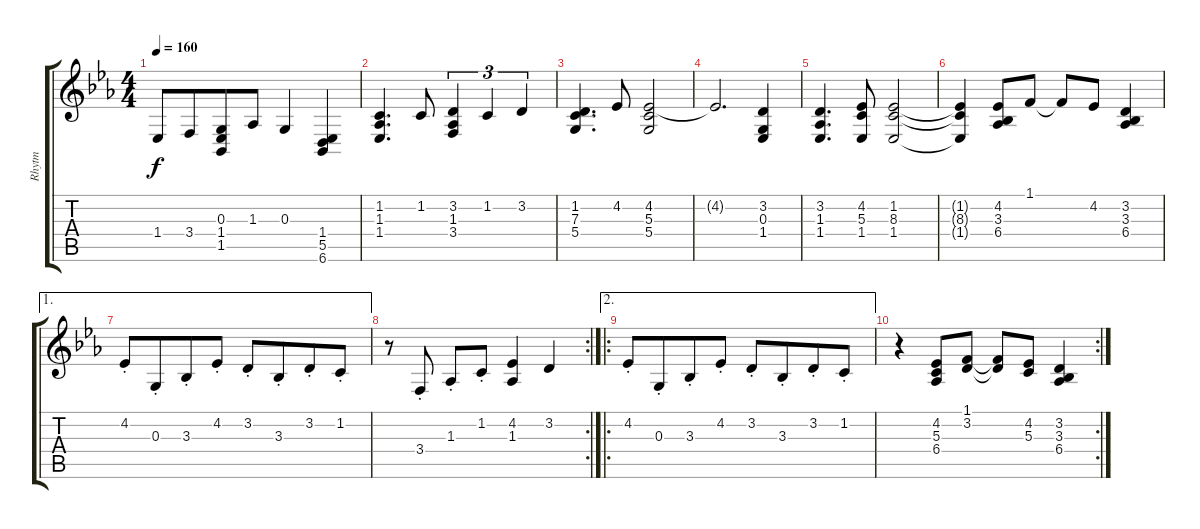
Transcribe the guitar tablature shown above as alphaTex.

\track ("Rhytm" "Rhytm") {instrument acousticgrandpiano}
\staff {score tabs}
\tuning (E4 B3 G3 D3 A2 E2) {hide}
\ts (4 4)
\tempo 160
\clef g2
\ks eb
1.4.8{dy f} 3.4.8{beam merge} (0.3 1.4 1.5).8 1.3.8 0.3.4 (1.4 5.5 6.6).4 |
(1.2 1.3 1.4).4{d beam Up} 1.2.8{beam Up} (3.2 1.3 3.4).4{tu (3 2) beam Up} 1.2.4{tu (3 2) beam Up} 3.2.4{tu (3 2) beam Up} |
(1.2 7.3 5.4).4{d} 4.2.8 (4.2 5.3 5.4).2 |
4.2{t}.2{d} (3.2 0.3 1.4).4{beam Up} |
(3.2 1.3 1.4).4{d} (4.2 5.3 1.4).8{beam Up} (1.2 8.3 1.4).2{beam Up} |
(1.2{t} 8.3{t} 1.4{t}).4 (4.2 3.3 6.4).8{beam Up} 1.1.8{beam Up} 1.1{t}.8{beam Up} 4.2.8{beam Up} (3.2 3.3 6.4).4{beam Up} |
\ae 1
4.2{st}.8 0.3{st}.8{beam merge} 3.3{st}.8{beam merge} 4.2{st}.8 3.2{st}.8 3.3{st}.8{beam merge} 3.2{st}.8{beam merge} 1.2{st}.8 |
\rc 2
r.8 3.4{st}.8 1.3{st}.8 1.2{st}.8 (4.2 1.3).4{beam Up} 3.2.4 |
\ae 2
\ro
4.2{st}.8 0.3{st}.8{beam merge} 3.3{st}.8{beam merge} 4.2{st}.8 3.2{st}.8 3.3{st}.8{beam merge} 3.2{st}.8{beam merge} 1.2{st}.8 |
\rc 2
r.4 (4.2 5.3 6.4).8{beam Up} (1.1 3.2).8{beam Up} (1.1{t} 3.2{t}).8{beam Up} (4.2 5.3).8{beam Up} (3.2 3.3 6.4).4
